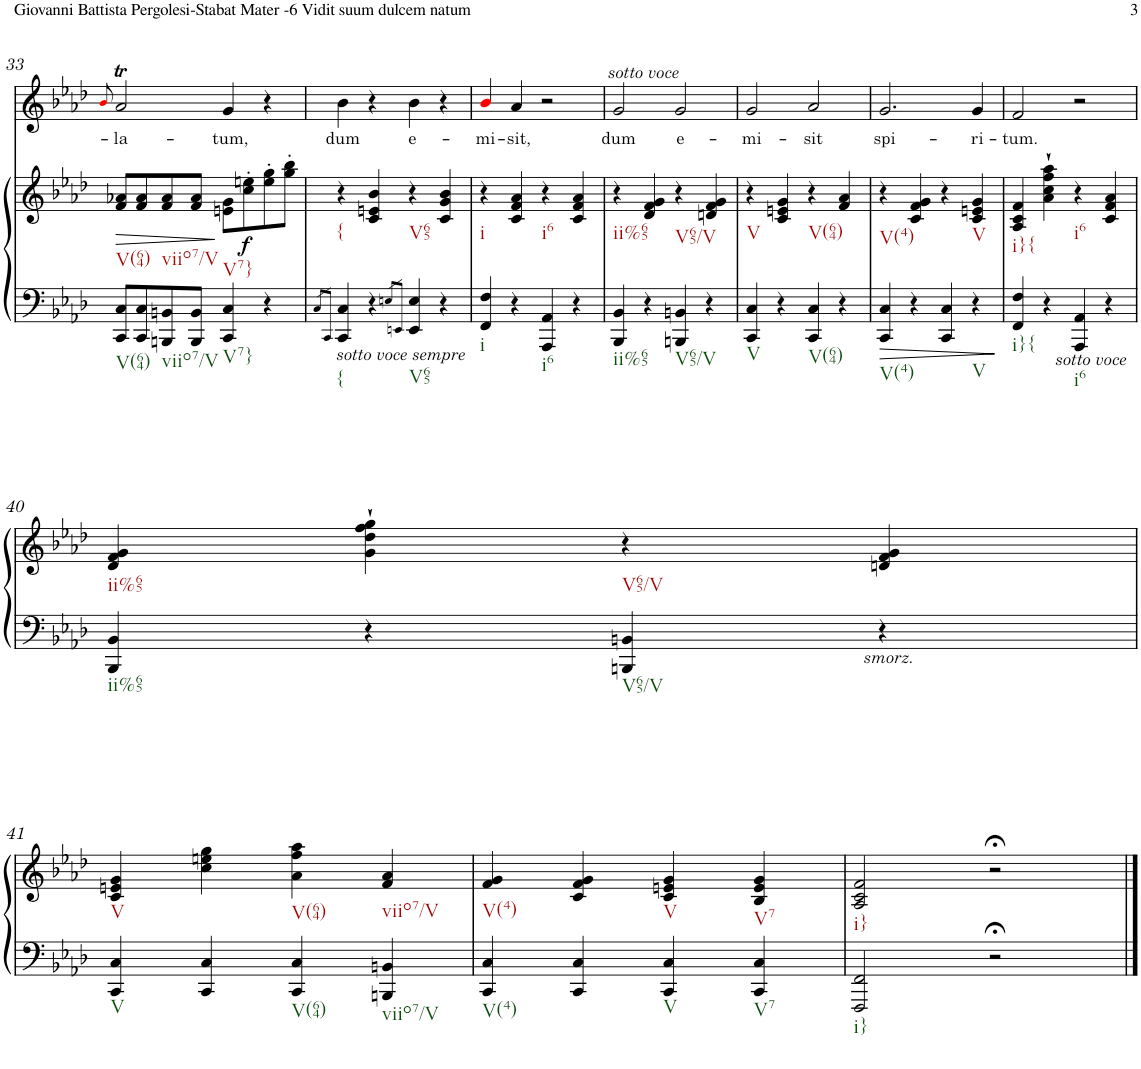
**kern	**kern	**dynam	**harte	**kern	**text	**dynam
*part2	*part2	*part2	*part2	*part1	*part1	*part1
*staff3	*staff2	*staff2/3	*	*staff1	*staff1	*staff1
*I"Violino I/II Viola Violoncello Contrabasso e organo	*	*	*	*I"Soprano	*	*
!!LO:PB:g=z
*clefF4	*clefG2	*	*	*clefG2	*	*
*k[b-e-a-d-]	*k[b-e-a-d-]	*	*	*k[b-e-a-d-]	*	*
*M4/4	*M4/4	*	*	*M4/4	*	*
*met(c)	*met(c)	*	*	*met(c)	*	*
=33	=33	=33	=33	=33	=33	=33
.	.	.	.	8qb-i/	.	.
!	!	!LO:HP:b	!	!	!LO:LY:b	!
8CC/ 8C/L	8f/ 8a-X/L	>	.	2a-T/	-la-	.
8CC/ 8C/	8f/ 8a-/	.	.	.	.	.
8BBBn/ 8BBn/	8f/ 8a-/	.	.	.	.	.
8BBB/ 8BB/J	8f/ 8a-/J	.	.	.	.	.
!	!	!	!	!	!LO:LY:b	!
4CC/ 4C/	8en\ 8g\L	]	.	4g/	-tum,	.
!	!	!LO:DY:b	!	!	!	!
.	8cc\' 8een\'	f	.	.	.	.
4r	8ee\' 8gg\'	.	.	4r	.	.
.	8gg\' 8bb-\'J	.	.	.	.	.
=34	=34	=34	=34	=34	=34	=34
8qC/L	.	.	.	.	.	.
8qCC/J	.	.	.	.	.	.
!	!	!LO:DY:b=2	!LO:H:n=1:kt={	!	!LO:LY:b	!
!	!	!	!LO:H:n=2:kt={	!	!	!
4CC/ 4C/	4r	other-dynamics	N N	4b-\	dum	.
4r	4c/ 4en/ 4b-/	.	.	4r	.	.
8qEn/L	.	.	.	.	.	.
8qEEn/J	.	.	.	.	.	.
!	!	!	!	!	!LO:LY:b	!
4EE/ 4E/	4r	.	.	4b-\	e-	.
4r	4c/ 4g/ 4b-/	.	.	4r	.	.
=35	=35	=35	=35	=35	=35	=35
!	!	!	!	!	!LO:LY:b	!
4FF/ 4F/	4r	.	.	4b-i/	-mi-	.
!	!	!	!	!	!LO:LY:b	!
4r	4c/ 4f/ 4a-/	.	.	4a-/	-sit,	.
4AAA-/ 4AA-/	4r	.	.	2r	.	.
4r	4c/ 4f/ 4a-/	.	.	.	.	.
=36	=36	=36	=36	=36	=36	=36
!	!	!	!	!	!LO:LY:b	!LO:DY:a
4BBB-/ 4BB-/	4r	.	.	2g/	dum	other-dynamics
4r	4d-/ 4f/ 4g/	.	.	.	.	.
!	!	!	!	!	!LO:LY:b	!
4BBBn/ 4BBn/	4r	.	.	2g/	e-	.
4r	4dn/ 4f/ 4g/	.	.	.	.	.
=37	=37	=37	=37	=37	=37	=37
!	!	!	!	!	!LO:LY:b	!
4CC/ 4C/	4r	.	.	2g/	-mi-	.
4r	4c/ 4en/ 4g/	.	.	.	.	.
!	!	!	!	!	!LO:LY:b	!
4CC/ 4C/	4r	.	.	2a-/	-sit	.
4r	4f/ 4a-/	.	.	.	.	.
=38	=38	=38	=38	=38	=38	=38
!	!	!	!	!	!LO:LY:b	!
4CC/ 4C/	4r	.	.	2.g/	spi-	.
4r	4c/ 4f/ 4g/	.	.	.	.	.
4CC/ 4C/	4r	.	.	.	.	.
!	!	!	!	!	!LO:LY:b	!
4r	4c/ 4en/ 4g/	.	.	4g/	-ri-	.
=39	=39	=39	=39	=39	=39	=39
!	!	!	!	!	!LO:LY:b	!
4FF/ 4F/	4A-/ 4c/ 4f/	.	.	2f/	-tum.	.
4r	4a-\` 4cc\` 4ff\` 4aa-\`	.	.	.	.	.
!	!	!LO:DY:b=2	!	!	!	!
4AAA-/ 4AA-/	4r	other-dynamics	.	2r	.	.
4r	4c/ 4f/ 4a-/	.	.	.	.	.
!!LO:LB:g=z
=40	=40	=40	=40	=40	=40	=40
4BBB-/ 4BB-/	4d-/ 4f/ 4g/	.	.	1r	.	.
4r	4g\` 4dd-\` 4ff\` 4gg\`	.	.	.	.	.
4BBBn/ 4BBn/	4r	.	.	.	.	.
!LO:TX:b:i:t=smorz.	!	!	!	!	!	!
4r	4dn/ 4f/ 4g/	.	.	.	.	.
!!LO:LB:g=z
=41	=41	=41	=41	=41	=41	=41
4CC/ 4C/	4c/ 4en/ 4g/	.	.	1r	.	.
4CC/ 4C/	4cc\ 4een\ 4gg\	.	.	.	.	.
4CC/ 4C/	4a-\ 4ff\ 4aa-\	.	.	.	.	.
4BBBn/ 4BBn/	4f/ 4a-/	.	.	.	.	.
=42	=42	=42	=42	=42	=42	=42
4CC/ 4C/	4f/ 4g/	.	.	1r	.	.
4CC/ 4C/	4c/ 4f/ 4g/	.	.	.	.	.
4CC/ 4C/	4c/ 4en/ 4g/	.	.	.	.	.
4CC/ 4C/	4B-/ 4e/ 4g/	.	.	.	.	.
=43	=43	=43	=43	=43	=43	=43
2FFF/ 2FF/	2A-/ 2c/ 2f/	.	.	1r;<	.	.
2r;<	2r;<	.	.	.	.	.
==	==	==	==	==	==	==
*-	*-	*-	*-	*-	*-	*-
